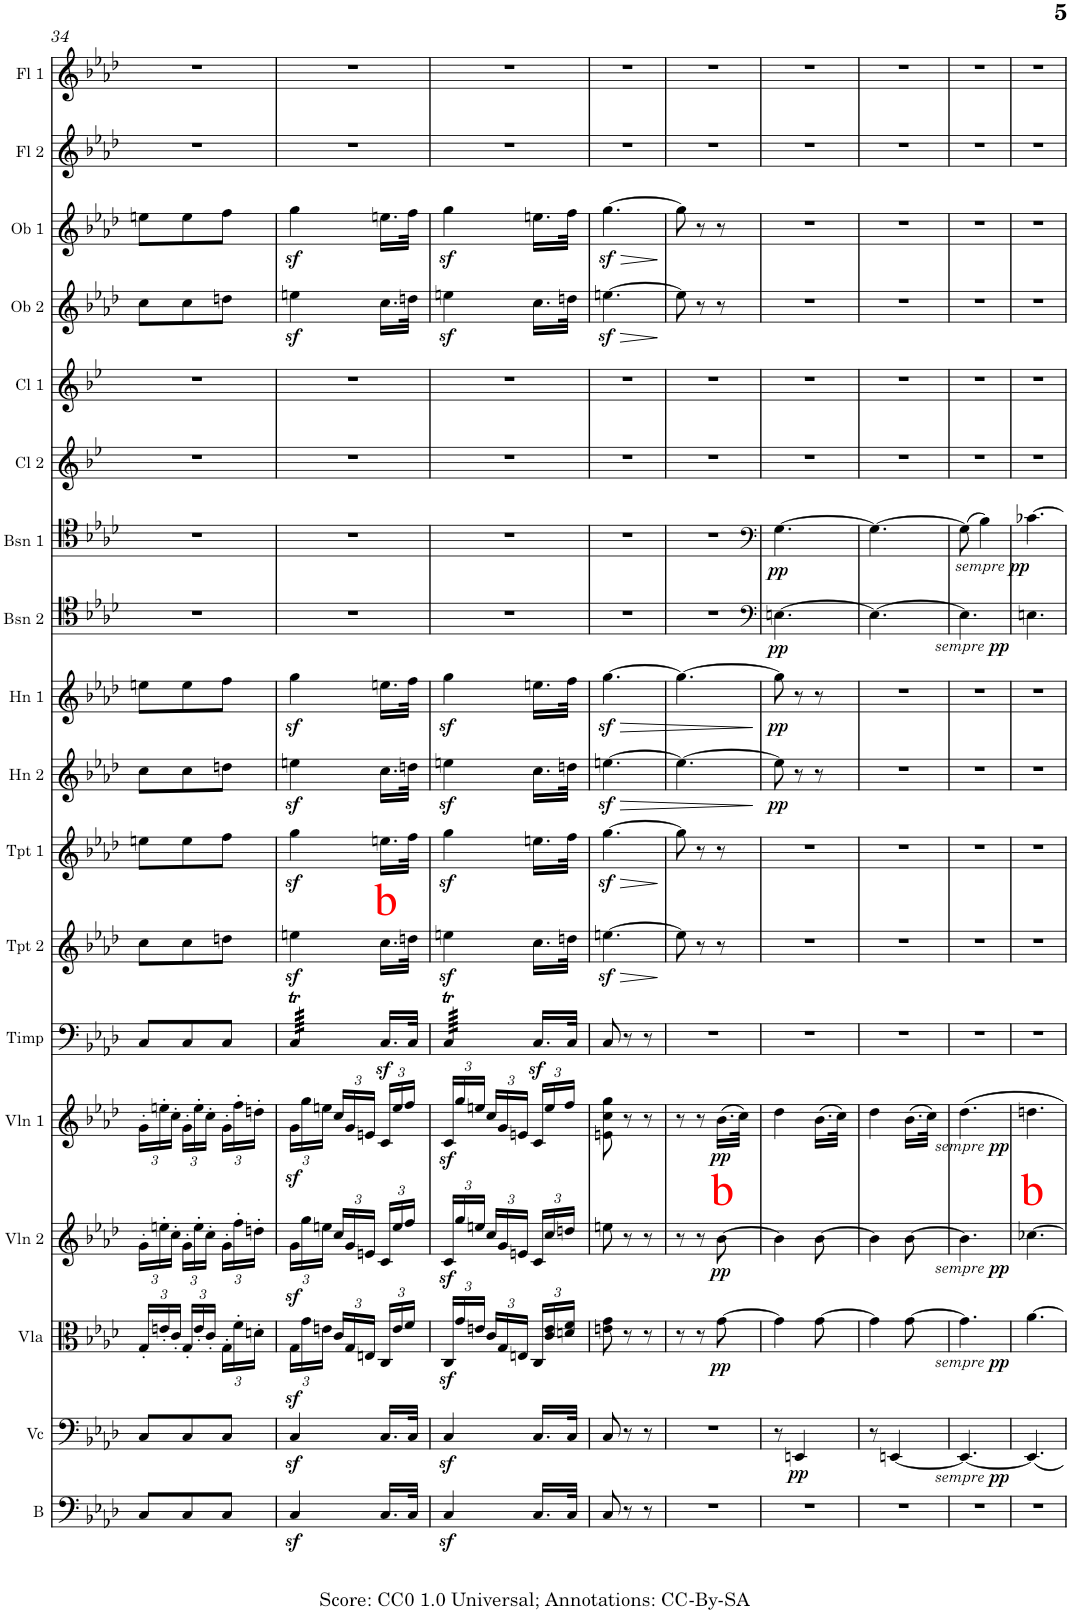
**kern	**kern	**dynam	**kern	**dynam	**kern	**dynam	**kern	**text	**dynam	**kern	**kern	**kern	**text	**kern	**dynam	**kern	**dynam	**kern	**dynam	**kern	**dynam	**kern	**kern	**kern	**kern	**kern	**kern
*part18	*part17	*part17	*part16	*part16	*part15	*part15	*part14	*part14	*part14	*part13	*part12	*part11	*part11	*part10	*part10	*part9	*part9	*part8	*part8	*part7	*part7	*part6	*part5	*part4	*part3	*part2	*part1
*staff18	*staff17	*staff17	*staff16	*staff16	*staff15	*staff15	*staff14	*staff14	*staff14	*staff13	*staff12	*staff11	*staff11	*staff10	*staff10	*staff9	*staff9	*staff8	*staff8	*staff7	*staff7	*staff6	*staff5	*staff4	*staff3	*staff2	*staff1
*I"Bass	*I"Violoncello	*	*I"Viola	*	*I"Violin 2	*	*I"Violin 1	*	*	*I"Timpani	*I"C Trumpet 2	*I"C Trumpet 1	*	*I"C Horn 2	*	*I"C Horn 1	*	*I"Bassoon 2	*	*I"Bassoon 1	*	*I"Bb Clarinet 2	*I"Bb Clarinet 1	*I"Oboe 2	*I"Oboe 1	*I"Flute 2	*I"Flute 1
*I'B	*I'Vc	*	*I'Vla	*	*I'Vln 2	*	*I'Vln 1	*	*	*I'Timp	*I'Tpt 2	*I'Tpt 1	*	*I'Hn 2	*	*I'Hn 1	*	*I'Bsn 2	*	*I'Bsn 1	*	*I'Cl 2	*I'Cl 1	*I'Ob 2	*I'Ob 1	*I'Fl 2	*I'Fl 1
!!LO:PB:g=z
*clefF4	*clefF4	*	*clefC3	*	*clefG2	*	*clefG2	*	*	*clefF4	*clefG2	*clefG2	*	*clefG2	*	*clefG2	*	*clefC4	*	*clefC4	*	*clefG2	*clefG2	*clefG2	*clefG2	*clefG2	*clefG2
*Trd7c12	*	*	*	*	*	*	*	*	*	*	*	*	*	*Trd7c12	*	*Trd7c12	*	*	*	*	*	*Trd1c2	*Trd1c2	*	*	*	*
*k[b-e-a-d-]	*k[b-e-a-d-]	*	*k[b-e-a-d-]	*	*k[b-e-a-d-]	*	*k[b-e-a-d-]	*	*	*k[b-e-a-d-]	*k[b-e-a-d-]	*k[b-e-a-d-]	*	*k[b-e-a-d-]	*	*k[b-e-a-d-]	*	*k[b-e-a-d-]	*	*k[b-e-a-d-]	*	*k[b-e-]	*k[b-e-]	*k[b-e-a-d-]	*k[b-e-a-d-]	*k[b-e-a-d-]	*k[b-e-a-d-]
*M3/8	*M3/8	*	*M3/8	*	*M3/8	*	*M3/8	*	*	*M3/8	*M3/8	*M3/8	*	*M3/8	*	*M3/8	*	*M3/8	*	*M3/8	*	*M3/8	*M3/8	*M3/8	*M3/8	*M3/8	*M3/8
*	*	*	*Xbrackettup	*	*Xbrackettup	*	*Xbrackettup	*	*	*	*	*	*	*	*	*	*	*	*	*	*	*	*	*	*	*	*
=34	=34	=34	=34	=34	=34	=34	=34	=34	=34	=34	=34	=34	=34	=34	=34	=34	=34	=34	=34	=34	=34	=34	=34	=34	=34	=34	=34
8C/L	8C/L	.	24G'/LL	.	24g'\LL	.	24g'\LL	.	.	8C/L	8cc\L	8een\L	.	8cc\L	.	8een\L	.	4.r	.	4.r	.	4.r	4.r	8cc\L	8een\L	4.r	4.r
.	.	.	24en'/	.	24een'\	.	24een'\	.	.	.	.	.	.	.	.	.	.	.	.	.	.	.	.	.	.	.	.
.	.	.	24c'/JJ	.	24cc'\JJ	.	24cc'\JJ	.	.	.	.	.	.	.	.	.	.	.	.	.	.	.	.	.	.	.	.
8C/	8C/	.	24G'/LL	.	24g'\LL	.	24g'\LL	.	.	8C/	8cc\	8ee\	.	8cc\	.	8ee\	.	.	.	.	.	.	.	8cc\	8ee\	.	.
.	.	.	24e'/	.	24ee'\	.	24ee'\	.	.	.	.	.	.	.	.	.	.	.	.	.	.	.	.	.	.	.	.
.	.	.	24c'/JJ	.	24cc'\JJ	.	24cc'\JJ	.	.	.	.	.	.	.	.	.	.	.	.	.	.	.	.	.	.	.	.
8C/J	8C/J	.	24G'\LL	.	24g'\LL	.	24g'\LL	.	.	8C/J	8ddn\J	8ff\J	.	8ddn\J	.	8ff\J	.	.	.	.	.	.	.	8ddn\J	8ff\J	.	.
.	.	.	24f'\	.	24ff'\	.	24ff'\	.	.	.	.	.	.	.	.	.	.	.	.	.	.	.	.	.	.	.	.
.	.	.	24dn'\JJ	.	24ddn'\JJ	.	24ddn'\JJ	.	.	.	.	.	.	.	.	.	.	.	.	.	.	.	.	.	.	.	.
=35	=35	=35	=35	=35	=35	=35	=35	=35	=35	=35	=35	=35	=35	=35	=35	=35	=35	=35	=35	=35	=35	=35	=35	=35	=35	=35	=35
*	*	*	*	*	*	*	*	*	*	*tremolo	*	*	*	*	*	*	*	*	*	*	*	*	*	*	*	*	*
4Cz</	4Cz</	.	24Gz<\LL	.	24gz<\LL	.	24gz<\LL	.	.	64Ct/LLLL	4eenz<\	4ggz<\	.	4eenz<\	.	4ggz<\	.	4.r	.	4.r	.	4.r	4.r	4eenz<\	4ggz<\	4.r	4.r
.	.	.	.	.	.	.	.	.	.	64Ct/	.	.	.	.	.	.	.	.	.	.	.	.	.	.	.	.	.
.	.	.	.	.	.	.	.	.	.	64Ct/	.	.	.	.	.	.	.	.	.	.	.	.	.	.	.	.	.
.	.	.	24g\	.	24gg\	.	24gg\	.	.	.	.	.	.	.	.	.	.	.	.	.	.	.	.	.	.	.	.
.	.	.	.	.	.	.	.	.	.	64Ct/	.	.	.	.	.	.	.	.	.	.	.	.	.	.	.	.	.
.	.	.	.	.	.	.	.	.	.	64Ct/	.	.	.	.	.	.	.	.	.	.	.	.	.	.	.	.	.
.	.	.	.	.	.	.	.	.	.	64Ct/	.	.	.	.	.	.	.	.	.	.	.	.	.	.	.	.	.
.	.	.	24en\JJ	.	24een\JJ	.	24een\JJ	.	.	.	.	.	.	.	.	.	.	.	.	.	.	.	.	.	.	.	.
.	.	.	.	.	.	.	.	.	.	64Ct/	.	.	.	.	.	.	.	.	.	.	.	.	.	.	.	.	.
.	.	.	.	.	.	.	.	.	.	64Ct/	.	.	.	.	.	.	.	.	.	.	.	.	.	.	.	.	.
.	.	.	24c/LL	.	24cc/LL	.	24cc/LL	.	.	64Ct/	.	.	.	.	.	.	.	.	.	.	.	.	.	.	.	.	.
.	.	.	.	.	.	.	.	.	.	64Ct/	.	.	.	.	.	.	.	.	.	.	.	.	.	.	.	.	.
.	.	.	.	.	.	.	.	.	.	64Ct/	.	.	.	.	.	.	.	.	.	.	.	.	.	.	.	.	.
.	.	.	24G/	.	24g/	.	24g/	.	.	.	.	.	.	.	.	.	.	.	.	.	.	.	.	.	.	.	.
.	.	.	.	.	.	.	.	.	.	64Ct/	.	.	.	.	.	.	.	.	.	.	.	.	.	.	.	.	.
.	.	.	.	.	.	.	.	.	.	64Ct/	.	.	.	.	.	.	.	.	.	.	.	.	.	.	.	.	.
.	.	.	.	.	.	.	.	.	.	64Ct/	.	.	.	.	.	.	.	.	.	.	.	.	.	.	.	.	.
.	.	.	24En/JJ	.	24en/JJ	.	24en/JJ	.	.	.	.	.	.	.	.	.	.	.	.	.	.	.	.	.	.	.	.
.	.	.	.	.	.	.	.	.	.	64Ct/	.	.	.	.	.	.	.	.	.	.	.	.	.	.	.	.	.
.	.	.	.	.	.	.	.	.	.	64Ct/JJJJ	.	.	.	.	.	.	.	.	.	.	.	.	.	.	.	.	.
*	*	*	*	*	*	*	*	*	*	*Xtremolo	*	*	*	*	*	*	*	*	*	*	*	*	*	*	*	*	*
!	!	!	!	!	!	!	!	!	!	!	!	!	!LO:LY:b:color=#FF0000	!	!	!	!	!	!	!	!	!	!	!	!	!	!
16.C/LL	16.C/LL	.	24C/LL	.	24c/LL	.	24c/LL	.	.	16.Cz</LL	16.cc\LL	16.een\LL	b	16.cc\LL	.	16.een\LL	.	.	.	.	.	.	.	16.cc\LL	16.een\LL	.	.
.	.	.	24e/	.	24ee/	.	24ee/	.	.	.	.	.	.	.	.	.	.	.	.	.	.	.	.	.	.	.	.
.	.	.	24f/JJ	.	24ff/JJ	.	24ff/JJ	.	.	.	.	.	.	.	.	.	.	.	.	.	.	.	.	.	.	.	.
32C/JJk	32C/JJk	.	.	.	.	.	.	.	.	32C/JJk	32ddn\JJk	32ff\JJk	.	32ddn\JJk	.	32ff\JJk	.	.	.	.	.	.	.	32ddn\JJk	32ff\JJk	.	.
=36	=36	=36	=36	=36	=36	=36	=36	=36	=36	=36	=36	=36	=36	=36	=36	=36	=36	=36	=36	=36	=36	=36	=36	=36	=36	=36	=36
*	*	*	*	*	*	*	*	*	*	*tremolo	*	*	*	*	*	*	*	*	*	*	*	*	*	*	*	*	*
4Cz</	4Cz</	.	24Cz</LL	.	24cz</LL	.	24cz</LL	.	.	64Ct/LLLL	4eenz<\	4ggz<\	.	4eenz<\	.	4ggz<\	.	4.r	.	4.r	.	4.r	4.r	4eenz<\	4ggz<\	4.r	4.r
.	.	.	.	.	.	.	.	.	.	64Ct/	.	.	.	.	.	.	.	.	.	.	.	.	.	.	.	.	.
.	.	.	.	.	.	.	.	.	.	64Ct/	.	.	.	.	.	.	.	.	.	.	.	.	.	.	.	.	.
.	.	.	24g/	.	24gg/	.	24gg/	.	.	.	.	.	.	.	.	.	.	.	.	.	.	.	.	.	.	.	.
.	.	.	.	.	.	.	.	.	.	64Ct/	.	.	.	.	.	.	.	.	.	.	.	.	.	.	.	.	.
.	.	.	.	.	.	.	.	.	.	64Ct/	.	.	.	.	.	.	.	.	.	.	.	.	.	.	.	.	.
.	.	.	.	.	.	.	.	.	.	64Ct/	.	.	.	.	.	.	.	.	.	.	.	.	.	.	.	.	.
.	.	.	24en/JJ	.	24een/JJ	.	24een/JJ	.	.	.	.	.	.	.	.	.	.	.	.	.	.	.	.	.	.	.	.
.	.	.	.	.	.	.	.	.	.	64Ct/	.	.	.	.	.	.	.	.	.	.	.	.	.	.	.	.	.
.	.	.	.	.	.	.	.	.	.	64Ct/	.	.	.	.	.	.	.	.	.	.	.	.	.	.	.	.	.
.	.	.	24c/LL	.	24cc/LL	.	24cc/LL	.	.	64Ct/	.	.	.	.	.	.	.	.	.	.	.	.	.	.	.	.	.
.	.	.	.	.	.	.	.	.	.	64Ct/	.	.	.	.	.	.	.	.	.	.	.	.	.	.	.	.	.
.	.	.	.	.	.	.	.	.	.	64Ct/	.	.	.	.	.	.	.	.	.	.	.	.	.	.	.	.	.
.	.	.	24G/	.	24g/	.	24g/	.	.	.	.	.	.	.	.	.	.	.	.	.	.	.	.	.	.	.	.
.	.	.	.	.	.	.	.	.	.	64Ct/	.	.	.	.	.	.	.	.	.	.	.	.	.	.	.	.	.
.	.	.	.	.	.	.	.	.	.	64Ct/	.	.	.	.	.	.	.	.	.	.	.	.	.	.	.	.	.
.	.	.	.	.	.	.	.	.	.	64Ct/	.	.	.	.	.	.	.	.	.	.	.	.	.	.	.	.	.
.	.	.	24En/JJ	.	24en/JJ	.	24en/JJ	.	.	.	.	.	.	.	.	.	.	.	.	.	.	.	.	.	.	.	.
.	.	.	.	.	.	.	.	.	.	64Ct/	.	.	.	.	.	.	.	.	.	.	.	.	.	.	.	.	.
.	.	.	.	.	.	.	.	.	.	64Ct/JJJJ	.	.	.	.	.	.	.	.	.	.	.	.	.	.	.	.	.
*	*	*	*	*	*	*	*	*	*	*Xtremolo	*	*	*	*	*	*	*	*	*	*	*	*	*	*	*	*	*
16.C/LL	16.C/LL	.	24C/LL	.	24c/LL	.	24c/LL	.	.	16.Cz</LL	16.cc\LL	16.een\LL	.	16.cc\LL	.	16.een\LL	.	.	.	.	.	.	.	16.cc\LL	16.een\LL	.	.
.	.	.	24c/ 24e/	.	24cc/	.	24ee/	.	.	.	.	.	.	.	.	.	.	.	.	.	.	.	.	.	.	.	.
.	.	.	24dn/ 24f/JJ	.	24ddn/JJ	.	24ff/JJ	.	.	.	.	.	.	.	.	.	.	.	.	.	.	.	.	.	.	.	.
32C/JJk	32C/JJk	.	.	.	.	.	.	.	.	32C/JJk	32ddn\JJk	32ff\JJk	.	32ddn\JJk	.	32ff\JJk	.	.	.	.	.	.	.	32ddn\JJk	32ff\JJk	.	.
=37	=37	=37	=37	=37	=37	=37	=37	=37	=37	=37	=37	=37	=37	=37	=37	=37	=37	=37	=37	=37	=37	=37	=37	=37	=37	=37	=37
8C/	8C/	.	8en\ 8g\	.	8een\	.	8en\ 8cc\ 8gg\	.	.	8C/	[4.eenz<\	[4.ggz<\	.	[4.eenz<\	.	[4.ggz<\	.	4.r	.	4.r	.	4.r	4.r	[4.eenz<\	[4.ggz<\	4.r	4.r
8r	8r	.	8r	.	8r	.	8r	.	.	8r	.	.	.	.	.	.	.	.	.	.	.	.	.	.	.	.	.
8r	8r	.	8r	.	8r	.	8r	.	.	8r	.	.	.	.	.	.	.	.	.	.	.	.	.	.	.	.	.
=38	=38	=38	=38	=38	=38	=38	=38	=38	=38	=38	=38	=38	=38	=38	=38	=38	=38	=38	=38	=38	=38	=38	=38	=38	=38	=38	=38
4.r	4.r	.	8r	.	8r	.	8r	.	.	4.r	8ee\]	8gg\]	.	4.ee\_	.	4.gg\_	.	4.r	.	4.r	.	4.r	4.r	8ee\]	8gg\]	4.r	4.r
.	.	.	8r	.	8r	.	8r	.	.	.	8r	8r	.	.	.	.	.	.	.	.	.	.	.	8r	8r	.	.
!	!	!	!	!LO:DY:b	!	!LO:DY:b	!	!LO:LY:b:color=#FF0000	!LO:DY:b	!	!	!	!	!	!	!	!	!	!	!	!	!	!	!	!	!	!
.	.	.	[8g\	pp	[8b-\	pp	(16.b-\LL	b	pp	.	8r	8r	.	.	.	.	.	.	.	.	.	.	.	8r	8r	.	.
.	.	.	.	.	.	.	32cc\JJk)	.	.	.	.	.	.	.	.	.	.	.	.	.	.	.	.	.	.	.	.
=39	=39	=39	=39	=39	=39	=39	=39	=39	=39	=39	=39	=39	=39	=39	=39	=39	=39	=39	=39	=39	=39	=39	=39	=39	=39	=39	=39
*	*	*	*	*	*	*	*	*	*	*	*	*	*	*	*	*	*	*clefF4	*	*clefF4	*	*	*	*	*	*	*
!	!	!	!	!	!	!	!	!	!	!	!	!	!	!	!LO:DY:b	!	!LO:DY:b	!	!LO:DY:b	!	!LO:DY:b	!	!	!	!	!	!
4.r	8r	.	4g\]	.	4b-\]	.	4dd-\	.	.	4.r	4.r	4.r	.	8ee\]	pp	8gg\]	pp	[4.En\	pp	[4.G\	pp	4.r	4.r	4.r	4.r	4.r	4.r
!	!	!LO:DY:b	!	!	!	!	!	!	!	!	!	!	!	!	!	!	!	!	!	!	!	!	!	!	!	!	!
.	4EEn/	pp	.	.	.	.	.	.	.	.	.	.	.	8r	.	8r	.	.	.	.	.	.	.	.	.	.	.
.	.	.	[8g\	.	[8b-\	.	(16.b-\LL	.	.	.	.	.	.	8r	.	8r	.	.	.	.	.	.	.	.	.	.	.
.	.	.	.	.	.	.	32cc\JJk)	.	.	.	.	.	.	.	.	.	.	.	.	.	.	.	.	.	.	.	.
=40	=40	=40	=40	=40	=40	=40	=40	=40	=40	=40	=40	=40	=40	=40	=40	=40	=40	=40	=40	=40	=40	=40	=40	=40	=40	=40	=40
4.r	8r	.	4g\]	.	4b-\]	.	4dd-\	.	.	4.r	4.r	4.r	.	4.r	.	4.r	.	4.E\_	.	4.G\_	.	4.r	4.r	4.r	4.r	4.r	4.r
.	[4EEn/	.	.	.	.	.	.	.	.	.	.	.	.	.	.	.	.	.	.	.	.	.	.	.	.	.	.
.	.	.	[8g\	.	[8b-\	.	(16.b-\LL	.	.	.	.	.	.	.	.	.	.	.	.	.	.	.	.	.	.	.	.
.	.	.	.	.	.	.	32cc\JJk)	.	.	.	.	.	.	.	.	.	.	.	.	.	.	.	.	.	.	.	.
=41	=41	=41	=41	=41	=41	=41	=41	=41	=41	=41	=41	=41	=41	=41	=41	=41	=41	=41	=41	=41	=41	=41	=41	=41	=41	=41	=41
!	!	!LO:DY:b	!	!	!	!	!	!	!	!	!	!	!	!	!	!	!	!	!	!	!	!	!	!	!	!	!
!	!	!LO:DY:n=1:b	!	!LO:DY:b	!	!	!	!	!	!	!	!	!	!	!	!	!	!	!	!	!	!	!	!	!	!	!
!	!	!	!	!LO:DY:n=1:b	!	!LO:DY:b	!	!	!	!	!	!	!	!	!	!	!	!	!	!	!	!	!	!	!	!	!
!	!	!	!	!	!	!LO:DY:n=1:b	!	!	!LO:DY:b	!	!	!	!	!	!	!	!	!	!	!	!	!	!	!	!	!	!
!	!	!	!	!	!	!	!	!	!LO:DY:n=1:b	!	!	!	!	!	!	!	!	!	!LO:DY:b	!	!	!	!	!	!	!	!
!	!	!	!	!	!	!	!	!	!	!	!	!	!	!	!	!	!	!	!LO:DY:n=1:b	!	!	!	!	!	!	!	!
4.r	4.EE/_	other-dynamics pp	4.g\]	other-dynamics pp	4.b-\]	other-dynamics pp	4.dd-\	.	other-dynamics pp	4.r	4.r	4.r	.	4.r	.	4.r	.	4.E\]	other-dynamics pp	(8G\]	.	4.r	4.r	4.r	4.r	4.r	4.r
!	!	!	!	!	!	!	!	!	!	!	!	!	!	!	!	!	!	!	!	!	!LO:DY:b	!	!	!	!	!	!
!	!	!	!	!	!	!	!	!	!	!	!	!	!	!	!	!	!	!	!	!	!LO:DY:n=1:b	!	!	!	!	!	!
.	.	.	.	.	.	.	.	.	.	.	.	.	.	.	.	.	.	.	.	4B-\)	other-dynamics pp	.	.	.	.	.	.
=42	=42	=42	=42	=42	=42	=42	=42	=42	=42	=42	=42	=42	=42	=42	=42	=42	=42	=42	=42	=42	=42	=42	=42	=42	=42	=42	=42
!	!	!	!	!	!	!	!	!LO:LY:b:color=#FF0000	!	!	!	!	!	!	!	!	!	!	!	!	!	!	!	!	!	!	!
4.r	4.EE/]	.	[4.a-\	.	[4.cc-X\	.	4.ddn\	b	.	4.r	4.r	4.r	.	4.r	.	4.r	.	4.En\	.	[4.c-X\	.	4.r	4.r	4.r	4.r	4.r	4.r
=	=	=	=	=	=	=	=	=	=	=	=	=	=	=	=	=	=	=	=	=	=	=	=	=	=	=	=
*-	*-	*-	*-	*-	*-	*-	*-	*-	*-	*-	*-	*-	*-	*-	*-	*-	*-	*-	*-	*-	*-	*-	*-	*-	*-	*-	*-
